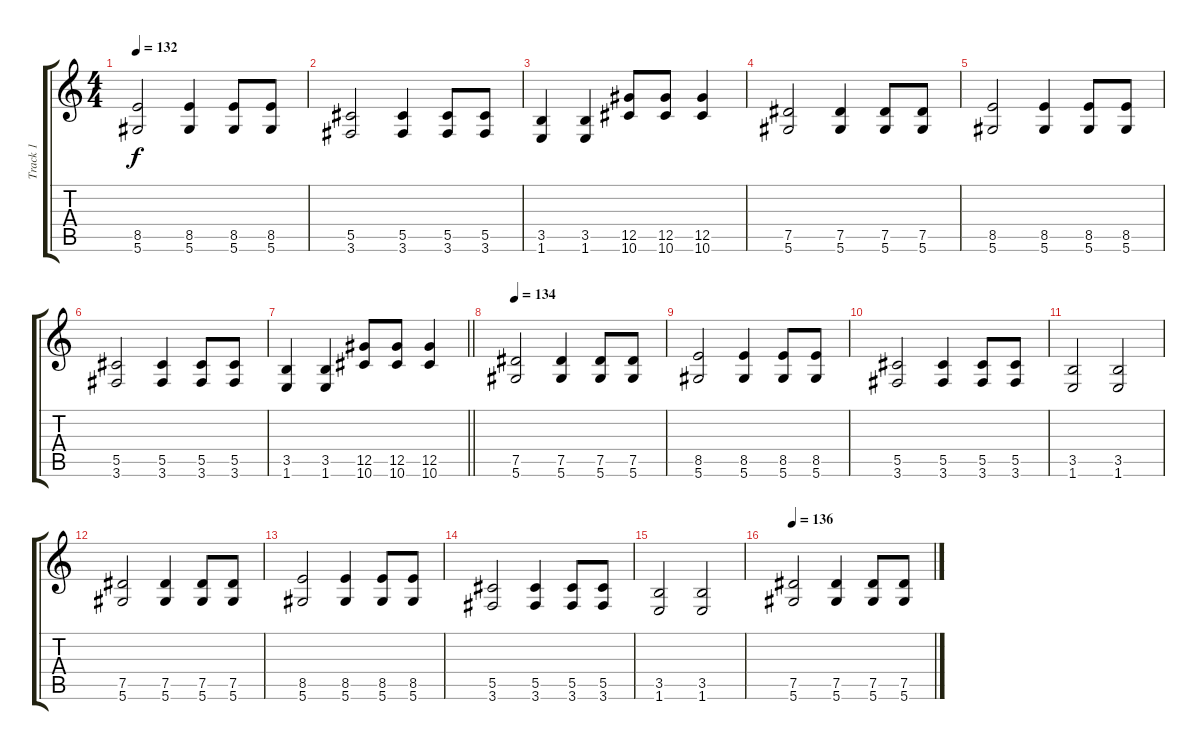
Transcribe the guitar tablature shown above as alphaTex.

\track ("Track 1" "Track 1") {instrument distortionguitar}
\staff {score tabs}
\tuning (Eb4 Bb3 Gb3 Db3 Ab2 Eb2) {hide}
\ts (4 4)
\tempo 132
\clef g2
\ks c
(8.5 5.6).2{dy f} (8.5 5.6).4 (8.5 5.6).8 (8.5 5.6).8 |
(5.5 3.6).2 (5.5 3.6).4 (5.5 3.6).8 (5.5 3.6).8 |
(3.5 1.6).4 (3.5 1.6).4 (12.5 10.6).8 (12.5 10.6).8 (12.5 10.6).4 |
(7.5 5.6).2 (7.5 5.6).4 (7.5 5.6).8 (7.5 5.6).8 |
(8.5 5.6).2 (8.5 5.6).4 (8.5 5.6).8 (8.5 5.6).8 |
(5.5 3.6).2 (5.5 3.6).4 (5.5 3.6).8 (5.5 3.6).8 |
\barLineRight lightlight
(3.5 1.6).4 (3.5 1.6).4 (12.5 10.6).8 (12.5 10.6).8 (12.5 10.6).4 |
\section ("" "")
\tempo 134
(7.5 5.6).2 (7.5 5.6).4 (7.5 5.6).8 (7.5 5.6).8 |
(8.5 5.6).2 (8.5 5.6).4 (8.5 5.6).8 (8.5 5.6).8 |
(5.5 3.6).2 (5.5 3.6).4 (5.5 3.6).8 (5.5 3.6).8 |
(3.5 1.6).2 (3.5 1.6).2 |
(7.5 5.6).2 (7.5 5.6).4 (7.5 5.6).8 (7.5 5.6).8 |
(8.5 5.6).2 (8.5 5.6).4 (8.5 5.6).8 (8.5 5.6).8 |
(5.5 3.6).2 (5.5 3.6).4 (5.5 3.6).8 (5.5 3.6).8 |
(3.5 1.6).2 (3.5 1.6).2 |
\tempo 136
(7.5 5.6).2 (7.5 5.6).4 (7.5 5.6).8 (7.5 5.6).8
